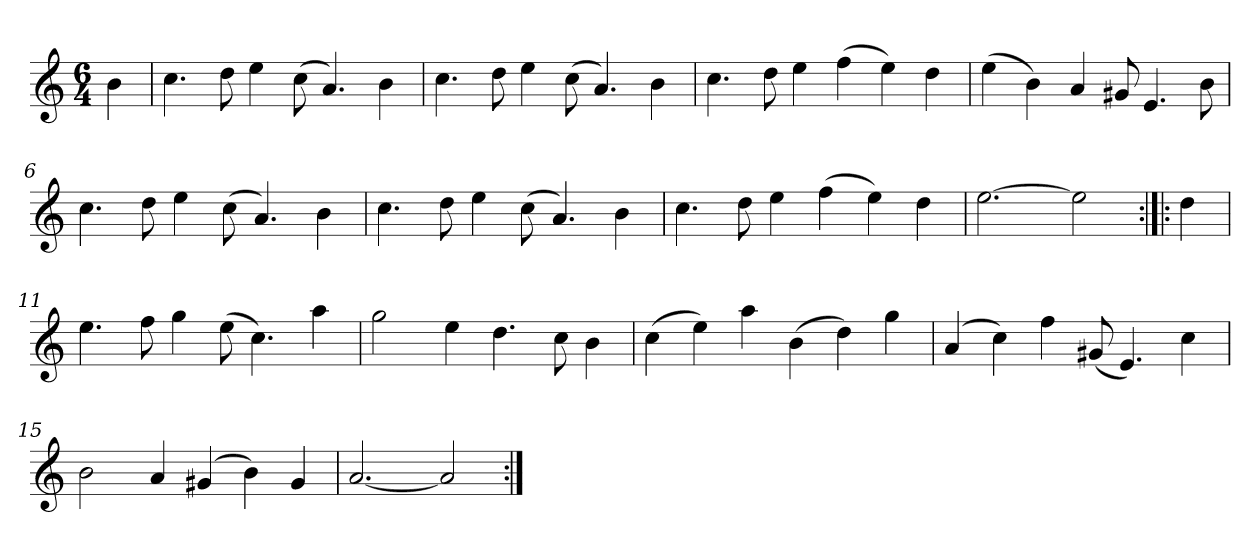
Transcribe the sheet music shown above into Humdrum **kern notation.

**kern
*part1
*staff1
*clefG2
*k[]
*M6/4
*MM270
=1
4b\
=2
4.cc\
8dd\
4ee\
(>8cc\
4.a/)
4b\
=3
4.cc\
8dd\
4ee\
(>8cc\
4.a/)
4b\
=4
4.cc\
8dd\
4ee\
(>4ff\
4ee\)
4dd\
=5
(>4ee\
4b\)
4a/
8g#X/
4.e/
8b\
=6
4.cc\
8dd\
4ee\
(>8cc\
4.a/)
4b\
!!LO:LB:g=z
=7
4.cc\
8dd\
4ee\
(>8cc\
4.a/)
4b\
=8
4.cc\
8dd\
4ee\
(>4ff\
4ee\)
4dd\
=9
[2.ee\
2ee\]
=10:|!|:
4dd\
=11
4.ee\
8ff\
4gg\
(>8ee\
4.cc\)
4aa\
=12
2gg\
4ee\
4.dd\
8cc\
4b\
=13
(>4cc\
4ee\)
4aa\
(>4b\
4dd\)
4gg\
!!LO:LB:g=z
=14
(>4a/
4cc\)
4ff\
(<8g#X/
4.e/)
4cc\
=15
2b\
4a/
(>4g#X/
4b\)
4g#/
=16
[2.a/
2a/]
=:|!
*-
